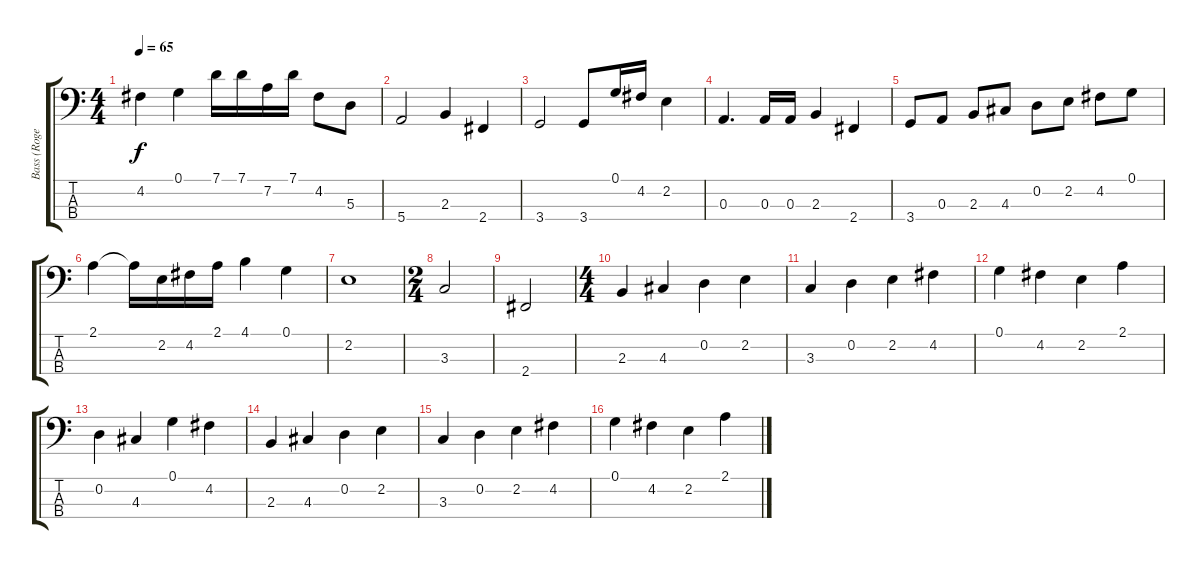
\track ("Bass (Roger Glover)" "Bass (Roge") {instrument electricbassfinger}
\staff {score tabs}
\tuning (G2 D2 A1 E1) {hide}
\ts (4 4)
\tempo 65
\clef f4
\ks c
4.2.4{dy f} 0.1.4 7.1.16 7.1.16 7.2.16 7.1.16 4.2.8 5.3.8 |
5.4.2 2.3.4 2.4.4 |
3.4.2 3.4.8 0.1.16 4.2.16 2.2.4 |
0.3.4{d} 0.3.16 0.3.16 2.3.4 2.4.4 |
3.4.8 0.3.8 2.3.8 4.3.8 0.2.8 2.2.8 4.2.8 0.1.8 |
2.1.4 2.1{t}.16 2.2.16 4.2.16 2.1.16 4.1.4 0.1.4 |
2.2.1 |
\ts (2 4)
3.3.2 |
2.4.2 |
\ts (4 4)
2.3.4 4.3.4 0.2.4 2.2.4 |
3.3.4 0.2.4 2.2.4 4.2.4 |
0.1.4 4.2.4 2.2.4 2.1.4 |
0.2.4 4.3.4 0.1.4 4.2.4 |
2.3.4 4.3.4 0.2.4 2.2.4 |
3.3.4 0.2.4 2.2.4 4.2.4 |
0.1.4 4.2.4 2.2.4 2.1.4
